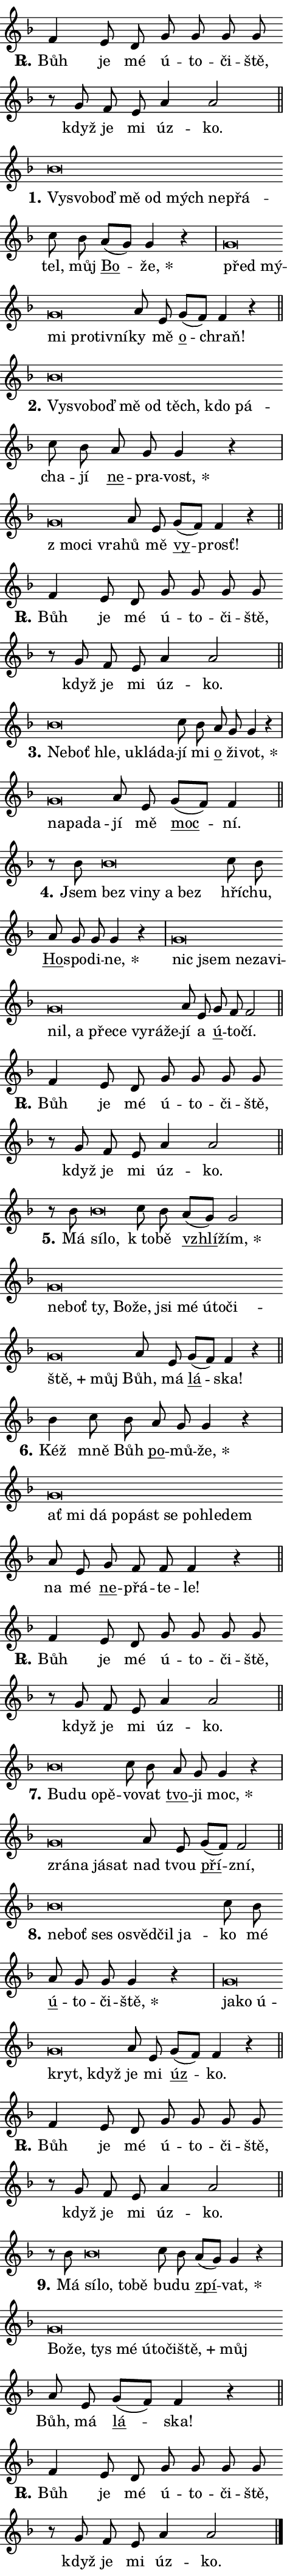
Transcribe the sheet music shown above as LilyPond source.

\version "2.24.0"
\header { tagline = "" }
\paper {
  indent = 0\cm
  top-margin = 0\cm
  right-margin = 0.13\cm % to fit lyric hyphens
  bottom-margin = 0\cm
  left-margin = 0\cm
  paper-width = 8\cm
  page-breaking = #ly:one-page-breaking
  system-system-spacing.basic-distance = #11
  score-system-spacing.basic-distance = #11
  ragged-last = ##f
}


%% Author: Thomas Morley
%% https://lists.gnu.org/archive/html/lilypond-user/2020-05/msg00002.html
#(define (line-position grob)
"Returns position of @var[grob} in current system:
   @code{'start}, if at first time-step
   @code{'end}, if at last time-step
   @code{'middle} otherwise
"
  (let* ((col (ly:item-get-column grob))
         (ln (ly:grob-object col 'left-neighbor))
         (rn (ly:grob-object col 'right-neighbor))
         (col-to-check-left (if (ly:grob? ln) ln col))
         (col-to-check-right (if (ly:grob? rn) rn col))
         (break-dir-left
           (and
             (ly:grob-property col-to-check-left 'non-musical #f)
             (ly:item-break-dir col-to-check-left)))
         (break-dir-right
           (and
             (ly:grob-property col-to-check-right 'non-musical #f)
             (ly:item-break-dir col-to-check-right))))
        (cond ((eqv? 1 break-dir-left) 'start)
              ((eqv? -1 break-dir-right) 'end)
              (else 'middle))))

#(define (tranparent-at-line-position vctor)
  (lambda (grob)
  "Relying on @code{line-position} select the relevant enry from @var{vctor}.
Used to determine transparency,"
    (case (line-position grob)
      ((end) (not (vector-ref vctor 0)))
      ((middle) (not (vector-ref vctor 1)))
      ((start) (not (vector-ref vctor 2))))))

noteHeadBreakVisibility =
#(define-music-function (break-visibility)(vector?)
"Makes @code{NoteHead}s transparent relying on @var{break-visibility}"
#{
  \override NoteHead.transparent =
    #(tranparent-at-line-position break-visibility)
#})

#(define delete-ledgers-for-transparent-note-heads
  (lambda (grob)
    "Reads whether a @code{NoteHead} is transparent.
If so this @code{NoteHead} is removed from @code{'note-heads} from
@var{grob}, which is supposed to be @code{LedgerLineSpanner}.
As a result ledgers are not printed for this @code{NoteHead}"
    (let* ((nhds-array (ly:grob-object grob 'note-heads))
           (nhds-list
             (if (ly:grob-array? nhds-array)
                 (ly:grob-array->list nhds-array)
                 '()))
           ;; Relies on the transparent-property being done before
           ;; Staff.LedgerLineSpanner.after-line-breaking is executed.
           ;; This is fragile ...
           (to-keep
             (remove
               (lambda (nhd)
                 (ly:grob-property nhd 'transparent #f))
               nhds-list)))
      ;; TODO find a better method to iterate over grob-arrays, similiar
      ;; to filter/remove etc for lists
      ;; For now rebuilt from scratch
      (set! (ly:grob-object grob 'note-heads)  '())
      (for-each
        (lambda (nhd)
          (ly:pointer-group-interface::add-grob grob 'note-heads nhd))
        to-keep))))

squashNotes = {
  \override NoteHead.X-extent = #'(-0.2 . 0.2)
  \override NoteHead.Y-extent = #'(-0.75 . 0)
  \override NoteHead.stencil =
    #(lambda (grob)
       (let ((pos (ly:grob-property grob 'staff-position)))
         (begin
           (if (< pos -7) (display "ERROR: Lower brevis then expected\n") (display ""))
           (if (<= pos -6) ly:text-interface::print ly:note-head::print))))
}
unSquashNotes = {
  \revert NoteHead.X-extent
  \revert NoteHead.Y-extent
  \revert NoteHead.stencil
}

hideNotes = \noteHeadBreakVisibility #begin-of-line-visible
unHideNotes = \noteHeadBreakVisibility #all-visible

% work-around for resetting accidentals
% https://lilypond.org/doc/v2.23/Documentation/notation/displaying-rhythms#unmetered-music
cadenzaMeasure = {
  \cadenzaOff
  \partial 1024 s1024
  \cadenzaOn
}

#(define-markup-command (accent layout props text) (markup?)
  "Underline accented syllable"
  (interpret-markup layout props
    #{\markup \override #'(offset . 4.3) \underline { #text }#}))

responsum = \markup \concat {
  "R" \hspace #-1.05 \path #0.1 #'((moveto 0 0.07) (lineto 0.9 0.8)) \hspace #0.05 "."
}

spaceSize = #0.6828661417322834 % exact space size for TeX Gyre Schola

\layout {
  \context {
    \Staff
    \remove "Time_signature_engraver"
    \override LedgerLineSpanner.after-line-breaking = #delete-ledgers-for-transparent-note-heads
  }
  \context {
    \Lyrics {
      \override LyricSpace.minimum-distance = \spaceSize
      \override LyricText.font-name = #"TeX Gyre Schola"
      \override LyricText.font-size = 1
      \override StanzaNumber.font-name = #"TeX Gyre Schola Bold"
      \override StanzaNumber.font-size = 1
    }
  }
  \context {
    \Score 
    \override NoteHead.text =
      #(lambda (grob) 
        (let ((pos (ly:grob-property grob 'staff-position)))
          #{\markup {
            \combine
              \halign #-0.55 \raise #(if (= pos -6) 0 0.5) \override #'(thickness . 2) \draw-line #'(3.2 . 0)
              \musicglyph "noteheads.sM1"
          }#}))
  }
}

% magnetic-lyrics.ily
%
%   written by
%     Jean Abou Samra <jean@abou-samra.fr>
%     Werner Lemberg <wl@gnu.org>
%
%   adapted by
%     Jiri Hon <jiri.hon@gmail.com>
%
% Version 2022-Apr-15

% https://www.mail-archive.com/lilypond-user@gnu.org/msg149350.html

#(define (Left_hyphen_pointer_engraver context)
   "Collect syllable-hyphen-syllable occurrences in lyrics and store
them in properties.  This engraver only looks to the left.  For
example, if the lyrics input is @code{foo -- bar}, it does the
following.

@itemize @bullet
@item
Set the @code{text} property of the @code{LyricHyphen} grob between
@q{foo} and @q{bar} to @code{foo}.

@item
Set the @code{left-hyphen} property of the @code{LyricText} grob with
text @q{foo} to the @code{LyricHyphen} grob between @q{foo} and
@q{bar}.
@end itemize

Use this auxiliary engraver in combination with the
@code{lyric-@/text::@/apply-@/magnetic-@/offset!} hook."
   (let ((hyphen #f)
         (text #f))
     (make-engraver
      (acknowledgers
       ((lyric-syllable-interface engraver grob source-engraver)
        (set! text grob)))
      (end-acknowledgers
       ((lyric-hyphen-interface engraver grob source-engraver)
        ;(when (not (grob::has-interface grob 'lyric-space-interface))
          (set! hyphen grob)));)
      ((stop-translation-timestep engraver)
       (when (and text hyphen)
         (ly:grob-set-object! text 'left-hyphen hyphen))
       (set! text #f)
       (set! hyphen #f)))))

#(define (lyric-text::apply-magnetic-offset! grob)
   "If the space between two syllables is less than the value in
property @code{LyricText@/.details@/.squash-threshold}, move the right
syllable to the left so that it gets concatenated with the left
syllable.

Use this function as a hook for
@code{LyricText@/.after-@/line-@/breaking} if the
@code{Left_@/hyphen_@/pointer_@/engraver} is active."
   (let ((hyphen (ly:grob-object grob 'left-hyphen #f)))
     (when hyphen
       (let ((left-text (ly:spanner-bound hyphen LEFT)))
         (when (grob::has-interface left-text 'lyric-syllable-interface)
           (let* ((common (ly:grob-common-refpoint grob left-text X))
                  (this-x-ext (ly:grob-extent grob common X))
                  (left-x-ext
                   (begin
                     ;; Trigger magnetism for left-text.
                     (ly:grob-property left-text 'after-line-breaking)
                     (ly:grob-extent left-text common X)))
                  ;; `delta` is the gap width between two syllables.
                  (delta (- (interval-start this-x-ext)
                            (interval-end left-x-ext)))
                  (details (ly:grob-property grob 'details))
                  (threshold (assoc-get 'squash-threshold details 0.2)))
             (when (< delta threshold)
               (let* (;; We have to manipulate the input text so that
                      ;; ligatures crossing syllable boundaries are not
                      ;; disabled.  For languages based on the Latin
                      ;; script this is essentially a beautification.
                      ;; However, for non-Western scripts it can be a
                      ;; necessity.
                      (lt (ly:grob-property left-text 'text))
                      (rt (ly:grob-property grob 'text))
                      (is-space (grob::has-interface hyphen 'lyric-space-interface))
                      (space (if is-space " " ""))
                      (extra-delta (if is-space spaceSize 0))
                      ;; Append new syllable.
                      (ltrt-space (if (and (string? lt) (string? rt))
                                (string-append lt space rt)
                                (make-concat-markup (list lt space rt))))
                      ;; Right-align `ltrt` to the right side.
                      (ltrt-space-markup (grob-interpret-markup
                               grob
                               (make-translate-markup
                                (cons (interval-length this-x-ext) 0)
                                (make-right-align-markup ltrt-space)))))
                 (begin
                   ;; Don't print `left-text`.
                   (ly:grob-set-property! left-text 'stencil #f)
                   ;; Set text and stencil (which holds all collected
                   ;; syllables so far) and shift it to the left.
                   (ly:grob-set-property! grob 'text ltrt-space)
                   (ly:grob-set-property! grob 'stencil ltrt-space-markup)
                   (ly:grob-translate-axis! grob (- (- delta extra-delta)) X))))))))))


#(define (lyric-hyphen::displace-bounds-first grob)
   ;; Make very sure this callback isn't triggered too early.
   (let ((left (ly:spanner-bound grob LEFT))
         (right (ly:spanner-bound grob RIGHT)))
     (ly:grob-property left 'after-line-breaking)
     (ly:grob-property right 'after-line-breaking)
     (ly:lyric-hyphen::print grob)))

squashThreshold = #0.4

\layout {
  \context {
    \Lyrics
    \consists #Left_hyphen_pointer_engraver
    \override LyricText.after-line-breaking =
      #lyric-text::apply-magnetic-offset!
    \override LyricHyphen.stencil = #lyric-hyphen::displace-bounds-first
    \override LyricText.details.squash-threshold = \squashThreshold
    \override LyricHyphen.minimum-distance = 0
    \override LyricHyphen.minimum-length = \squashThreshold
  }
}

squashText = \override LyricText.details.squash-threshold = 9999
unSquashText = \override LyricText.details.squash-threshold = \squashThreshold

leftText = \override LyricText.self-alignment-X = #LEFT
unLeftText = \revert LyricText.self-alignment-X

starOffset = #(lambda (grob) 
                (let ((x_offset (ly:self-alignment-interface::aligned-on-x-parent grob)))
                  (if (= x_offset 0) 0 (+ x_offset 1.2))))

star = #(define-music-function (syllable)(string?)
"Append star separator at the end of a syllable"
#{
  \once \override LyricText.X-offset = #starOffset
  \lyricmode { \markup {
    #syllable
    \override #'((font-name . "TeX Gyre Schola Bold")) \hspace #0.2 \lower #0.65 \larger "*"
  } }
#})

starAccent = #(define-music-function (syllable)(string?)
"Append star separator at the end of a syllable and make accent"
#{
  \once \override LyricText.X-offset = #starOffset
  \lyricmode { \markup {
    \accent #syllable
    \override #'((font-name . "TeX Gyre Schola Bold")) \hspace #0.2 \lower #0.65 \larger "*"
  } }
#})

breath = #(define-music-function (syllable)(string?)
"Append breathing indicator at the end of a syllable"
#{
  \lyricmode { \markup { #syllable "+" } }
#})

optionalBreath = #(define-music-function (syllable)(string?)
"Append optional breathing indicator at the end of a syllable"
#{
  \lyricmode { \markup { #syllable "(+)" } }
#})


\score {
    <<
        \new Voice = "melody" { \cadenzaOn \key f \major \relative { f'4 e8 d g g g g \bar "" r g f e a4 a2 \cadenzaMeasure \bar "||" \break } }
        \new Lyrics \lyricsto "melody" { \lyricmode { \set stanza = \responsum
Bůh je mé ú -- to -- či -- ště, když je mi úz -- ko. } }
    >>
    \layout {}
}

\score {
    <<
        \new Voice = "melody" { \cadenzaOn \key f \major \relative { \squashNotes bes'\breve*1/16 \hideNotes \breve*1/16 \bar "" \breve*1/16 \bar "" \breve*1/16 \bar "" \breve*1/16 \bar "" \breve*1/16 \bar "" \breve*1/16 \breve*1/16 \bar "" \unHideNotes \unSquashNotes c8 bes \bar "" a[( g)] g4 r \cadenzaMeasure \bar "|" \squashNotes g\breve*1/16 \hideNotes \breve*1/16 \bar "" \breve*1/16 \bar "" \breve*1/16 \bar "" \breve*1/16 \breve*1/16 \bar "" \unHideNotes \unSquashNotes a8 e \bar "" g[( f)] f4 r \cadenzaMeasure \bar "||" \break } }
        \new Lyrics \lyricsto "melody" { \lyricmode { \set stanza = "1."
\leftText Vy -- \squashText svo -- boď mě od mých ne -- přá -- \unLeftText \unSquashText tel, můj \markup \accent Bo -- \star že, \leftText před \squashText mý -- mi pro -- tiv -- ní -- \unLeftText \unSquashText ky mě \markup \accent o -- chraň! } }
    >>
    \layout {}
}

\score {
    <<
        \new Voice = "melody" { \cadenzaOn \key f \major \relative { \squashNotes bes'\breve*1/16 \hideNotes \breve*1/16 \bar "" \breve*1/16 \bar "" \breve*1/16 \bar "" \breve*1/16 \bar "" \breve*1/16 \bar "" \breve*1/16 \breve*1/16 \bar "" \unHideNotes \unSquashNotes c8 bes \bar "" a g g4 r \cadenzaMeasure \bar "|" \squashNotes g\breve*1/16 \hideNotes \breve*1/16 \breve*1/16 \bar "" \unHideNotes \unSquashNotes a8 e \bar "" g[( f)] f4 r \cadenzaMeasure \bar "||" \break } }
        \new Lyrics \lyricsto "melody" { \lyricmode { \set stanza = "2."
\leftText Vy -- \squashText svo -- boď mě od těch, kdo pá -- \unLeftText \unSquashText cha -- jí \markup \accent ne -- pra -- \star vost, \leftText "z mo" -- \squashText ci vra -- \unLeftText \unSquashText hů mě \markup \accent vy -- prosť! } }
    >>
    \layout {}
}

\score {
    <<
        \new Voice = "melody" { \cadenzaOn \key f \major \relative { f'4 e8 d g g g g \bar "" r g f e a4 a2 \cadenzaMeasure \bar "||" \break } }
        \new Lyrics \lyricsto "melody" { \lyricmode { \set stanza = \responsum
Bůh je mé ú -- to -- či -- ště, když je mi úz -- ko. } }
    >>
    \layout {}
}

\score {
    <<
        \new Voice = "melody" { \cadenzaOn \key f \major \relative { \squashNotes bes'\breve*1/16 \hideNotes \breve*1/16 \bar "" \breve*1/16 \bar "" \breve*1/16 \bar "" \breve*1/16 \breve*1/16 \bar "" \unHideNotes \unSquashNotes c8 bes \bar "" a g g4 r \cadenzaMeasure \bar "|" \squashNotes g\breve*1/16 \hideNotes \breve*1/16 \breve*1/16 \bar "" \unHideNotes \unSquashNotes a8 e \bar "" g[( f)] f4 \cadenzaMeasure \bar "||" \break } }
        \new Lyrics \lyricsto "melody" { \lyricmode { \set stanza = "3."
\leftText Ne -- \squashText boť hle, u -- klá -- da -- \unLeftText \unSquashText jí mi \markup \accent o ži -- \star vot, \leftText na -- \squashText pa -- da -- \unLeftText \unSquashText jí mě \markup \accent moc -- ní. } }
    >>
    \layout {}
}

\score {
    <<
        \new Voice = "melody" { \cadenzaOn \key f \major \relative { r8 bes'8 \squashNotes bes\breve*1/16 \hideNotes \breve*1/16 \bar "" \breve*1/16 \bar "" \breve*1/16 \breve*1/16 \bar "" \unHideNotes \unSquashNotes c8 bes \bar "" a g g g4 r \cadenzaMeasure \bar "|" \squashNotes g\breve*1/16 \hideNotes \breve*1/16 \bar "" \breve*1/16 \bar "" \breve*1/16 \bar "" \breve*1/16 \bar "" \breve*1/16 \bar "" \breve*1/16 \bar "" \breve*1/16 \bar "" \breve*1/16 \bar "" \breve*1/16 \bar "" \breve*1/16 \breve*1/16 \bar "" \unHideNotes \unSquashNotes a8 e \bar "" g f f2 \cadenzaMeasure \bar "||" \break } }
        \new Lyrics \lyricsto "melody" { \lyricmode { \set stanza = "4."
Jsem \leftText bez \squashText vi -- ny a bez \unLeftText \unSquashText hří -- chu, \markup \accent Ho -- spo -- di -- \star ne, \leftText nic \squashText jsem ne -- za -- vi -- nil, a pře -- ce vy -- rá -- že -- \unLeftText \unSquashText jí a \markup \accent ú -- to -- čí. } }
    >>
    \layout {}
}

\score {
    <<
        \new Voice = "melody" { \cadenzaOn \key f \major \relative { f'4 e8 d g g g g \bar "" r g f e a4 a2 \cadenzaMeasure \bar "||" \break } }
        \new Lyrics \lyricsto "melody" { \lyricmode { \set stanza = \responsum
Bůh je mé ú -- to -- či -- ště, když je mi úz -- ko. } }
    >>
    \layout {}
}

\score {
    <<
        \new Voice = "melody" { \cadenzaOn \key f \major \relative { r8 bes'8 \squashNotes bes\breve*1/16 \hideNotes \breve*1/16 \bar "" \unHideNotes \unSquashNotes c8 bes \bar "" a[( g)] g2 \cadenzaMeasure \bar "|" \squashNotes g\breve*1/16 \hideNotes \breve*1/16 \bar "" \breve*1/16 \bar "" \breve*1/16 \bar "" \breve*1/16 \bar "" \breve*1/16 \bar "" \breve*1/16 \bar "" \breve*1/16 \bar "" \breve*1/16 \bar "" \breve*1/16 \bar "" \breve*1/16 \breve*1/16 \bar "" \unHideNotes \unSquashNotes a8 e \bar "" g[( f)] f4 r \cadenzaMeasure \bar "||" \break } }
        \new Lyrics \lyricsto "melody" { \lyricmode { \set stanza = "5."
Má \leftText sí -- \squashText lo, \unLeftText \unSquashText "k to" -- bě \markup \accent vzhlí -- \star žím, \leftText ne -- \squashText boť ty, Bo -- že, jsi mé ú -- to -- či -- \breath "ště," můj \unLeftText \unSquashText Bůh, má \markup \accent lá -- ska! } }
    >>
    \layout {}
}

\score {
    <<
        \new Voice = "melody" { \cadenzaOn \key f \major \relative { bes'4 c8 bes \bar "" a g g4 r \cadenzaMeasure \bar "|" \squashNotes g\breve*1/16 \hideNotes \breve*1/16 \bar "" \breve*1/16 \bar "" \breve*1/16 \bar "" \breve*1/16 \bar "" \breve*1/16 \bar "" \breve*1/16 \bar "" \breve*1/16 \breve*1/16 \bar "" \unHideNotes \unSquashNotes a8 e \bar "" g f f f4 r \cadenzaMeasure \bar "||" \break } }
        \new Lyrics \lyricsto "melody" { \lyricmode { \set stanza = "6."
Kéž mně Bůh \markup \accent po -- mů -- \star že, \leftText ať \squashText mi dá po -- pást se po -- hle -- dem \unLeftText \unSquashText na mé \markup \accent ne -- přá -- te -- le! } }
    >>
    \layout {}
}

\score {
    <<
        \new Voice = "melody" { \cadenzaOn \key f \major \relative { f'4 e8 d g g g g \bar "" r g f e a4 a2 \cadenzaMeasure \bar "||" \break } }
        \new Lyrics \lyricsto "melody" { \lyricmode { \set stanza = \responsum
Bůh je mé ú -- to -- či -- ště, když je mi úz -- ko. } }
    >>
    \layout {}
}

\score {
    <<
        \new Voice = "melody" { \cadenzaOn \key f \major \relative { \squashNotes bes'\breve*1/16 \hideNotes \breve*1/16 \bar "" \breve*1/16 \breve*1/16 \bar "" \unHideNotes \unSquashNotes c8 bes \bar "" a g g4 r \cadenzaMeasure \bar "|" \squashNotes g\breve*1/16 \hideNotes \breve*1/16 \bar "" \breve*1/16 \breve*1/16 \bar "" \unHideNotes \unSquashNotes a8 e \bar "" g[( f)] f2 \cadenzaMeasure \bar "||" \break } }
        \new Lyrics \lyricsto "melody" { \lyricmode { \set stanza = "7."
\leftText Bu -- \squashText du o -- pě -- \unLeftText \unSquashText vo -- vat \markup \accent tvo -- ji \star moc, \leftText zrá -- \squashText na já -- sat \unLeftText \unSquashText nad tvou \markup \accent pří -- zní, } }
    >>
    \layout {}
}

\score {
    <<
        \new Voice = "melody" { \cadenzaOn \key f \major \relative { \squashNotes bes'\breve*1/16 \hideNotes \breve*1/16 \bar "" \breve*1/16 \bar "" \breve*1/16 \bar "" \breve*1/16 \bar "" \breve*1/16 \breve*1/16 \bar "" \unHideNotes \unSquashNotes c8 bes \bar "" a g g g4 r \cadenzaMeasure \bar "|" \squashNotes g\breve*1/16 \hideNotes \breve*1/16 \bar "" \breve*1/16 \bar "" \breve*1/16 \breve*1/16 \bar "" \unHideNotes \unSquashNotes a8 e \bar "" g[( f)] f4 r \cadenzaMeasure \bar "||" \break } }
        \new Lyrics \lyricsto "melody" { \lyricmode { \set stanza = "8."
\leftText ne -- \squashText boť ses o -- svěd -- čil ja -- \unLeftText \unSquashText ko mé \markup \accent ú -- to -- či -- \star ště, \leftText ja -- \squashText ko ú -- kryt, když \unLeftText \unSquashText je mi \markup \accent úz -- ko. } }
    >>
    \layout {}
}

\score {
    <<
        \new Voice = "melody" { \cadenzaOn \key f \major \relative { f'4 e8 d g g g g \bar "" r g f e a4 a2 \cadenzaMeasure \bar "||" \break } }
        \new Lyrics \lyricsto "melody" { \lyricmode { \set stanza = \responsum
Bůh je mé ú -- to -- či -- ště, když je mi úz -- ko. } }
    >>
    \layout {}
}

\score {
    <<
        \new Voice = "melody" { \cadenzaOn \key f \major \relative { r8 bes'8 \squashNotes bes\breve*1/16 \hideNotes \breve*1/16 \bar "" \breve*1/16 \breve*1/16 \bar "" \unHideNotes \unSquashNotes c8 bes \bar "" a[( g)] g4 r \cadenzaMeasure \bar "|" \squashNotes g\breve*1/16 \hideNotes \breve*1/16 \bar "" \breve*1/16 \bar "" \breve*1/16 \bar "" \breve*1/16 \bar "" \breve*1/16 \bar "" \breve*1/16 \bar "" \breve*1/16 \breve*1/16 \bar "" \unHideNotes \unSquashNotes a8 e \bar "" g[( f)] f4 r \cadenzaMeasure \bar "||" \break } }
        \new Lyrics \lyricsto "melody" { \lyricmode { \set stanza = "9."
Má \leftText sí -- \squashText lo, to -- bě \unLeftText \unSquashText bu -- du \markup \accent zpí -- \star vat, \leftText Bo -- \squashText že, tys mé ú -- to -- či -- \breath "ště," můj \unLeftText \unSquashText Bůh, má \markup \accent lá -- ska! } }
    >>
    \layout {}
}

\score {
    <<
        \new Voice = "melody" { \cadenzaOn \key f \major \relative { f'4 e8 d g g g g \bar "" r g f e a4 a2 \cadenzaMeasure \bar "||" \break } \bar "|." }
        \new Lyrics \lyricsto "melody" { \lyricmode { \set stanza = \responsum
Bůh je mé ú -- to -- či -- ště, když je mi úz -- ko. } }
    >>
    \layout {}
}
